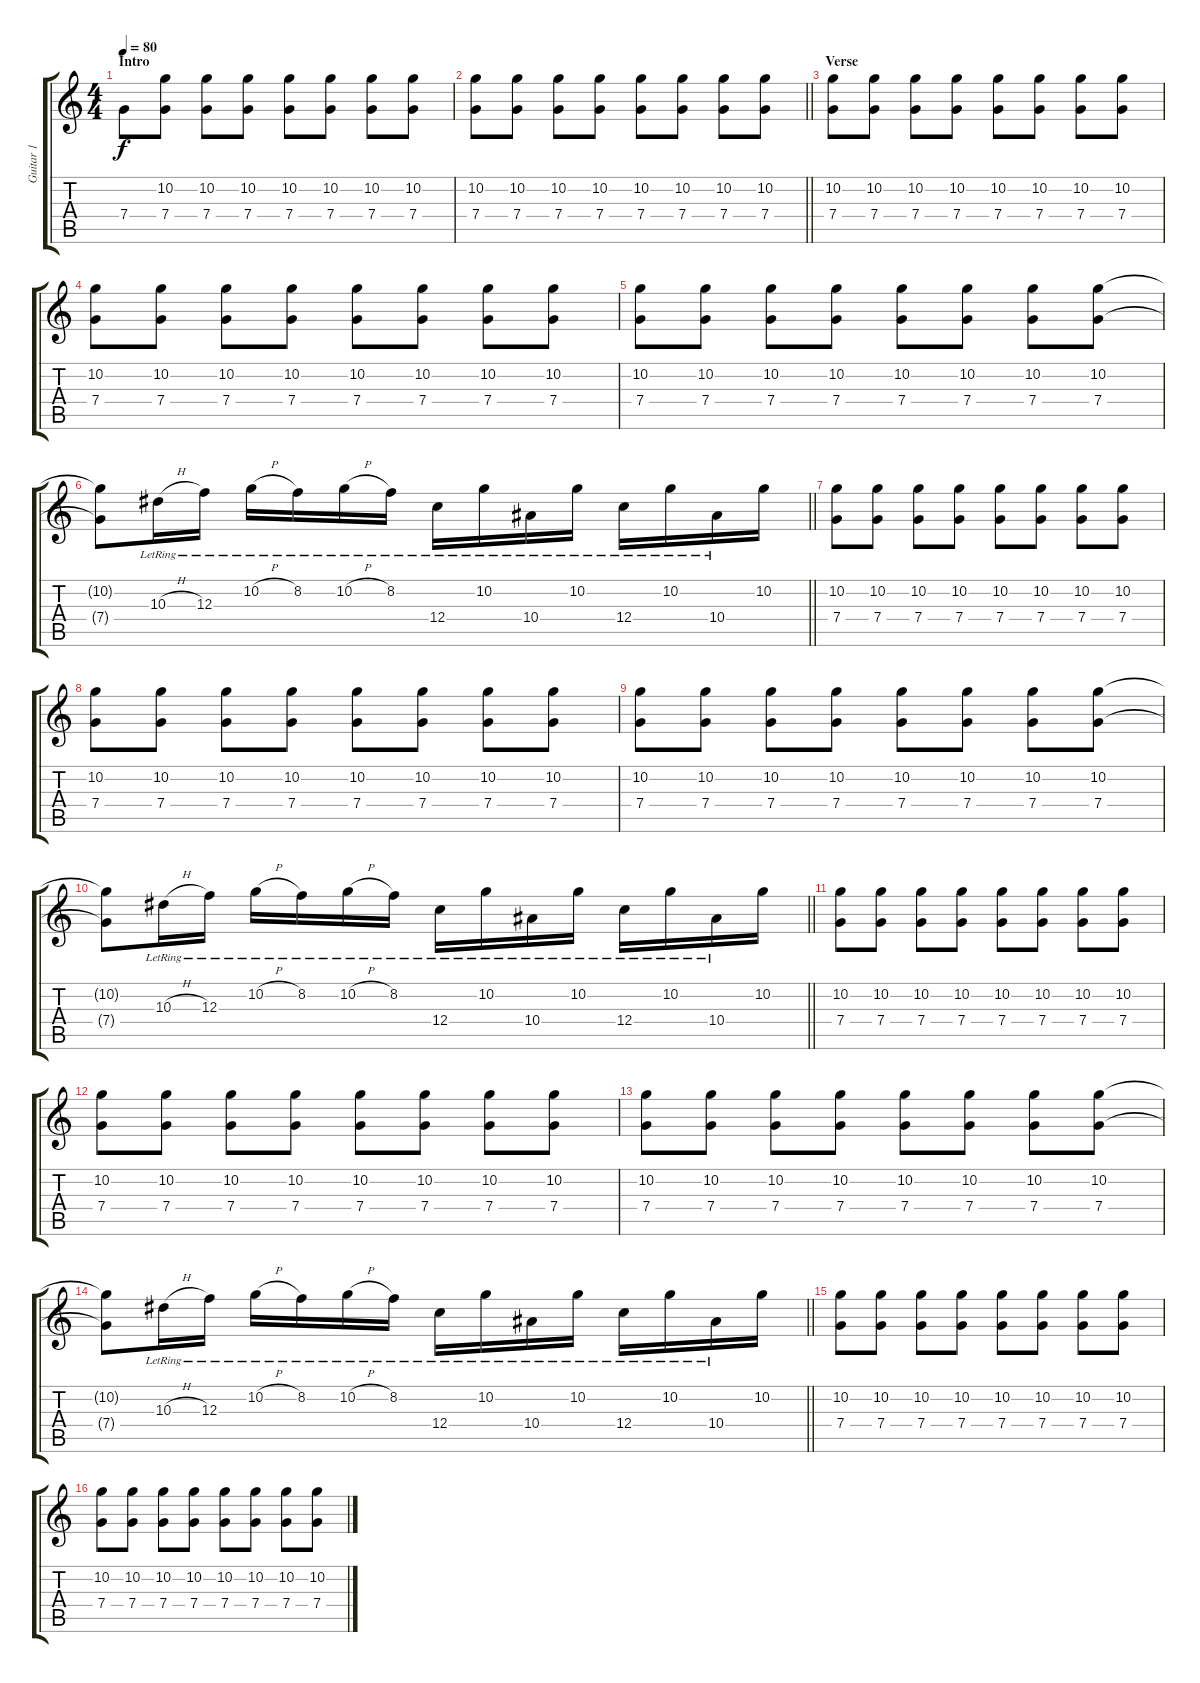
\track ("Guitar 1" "Guitar 1") {instrument acousticguitarsteel}
\staff {score tabs}
\tuning (D4 A3 F3 C3 G2 C2) {hide}
\ts (4 4)
\section ("" "Intro")
\tempo 80
\clef g2
\ks c
7.4.8{dy f instrument acousticguitarsteel} (10.2 7.4).8 (10.2 7.4).8 (10.2 7.4).8 (10.2 7.4).8 (10.2 7.4).8 (10.2 7.4).8 (10.2 7.4).8 |
\barLineRight lightlight
(10.2 7.4).8 (10.2 7.4).8 (10.2 7.4).8 (10.2 7.4).8 (10.2 7.4).8 (10.2 7.4).8 (10.2 7.4).8 (10.2 7.4).8 |
\section ("" "Verse")
(10.2 7.4).8 (10.2 7.4).8 (10.2 7.4).8 (10.2 7.4).8 (10.2 7.4).8 (10.2 7.4).8 (10.2 7.4).8 (10.2 7.4).8 |
(10.2 7.4).8 (10.2 7.4).8 (10.2 7.4).8 (10.2 7.4).8 (10.2 7.4).8 (10.2 7.4).8 (10.2 7.4).8 (10.2 7.4).8 |
(10.2 7.4).8 (10.2 7.4).8 (10.2 7.4).8 (10.2 7.4).8 (10.2 7.4).8 (10.2 7.4).8 (10.2 7.4).8 (10.2 7.4).8 |
\barLineRight lightlight
(10.2{t} 7.4{t}).8 10.3{h lr}.16 12.3{lr}.16 10.2{h lr}.16 8.2{lr}.16 10.2{h lr}.16 8.2{lr}.16 12.4{lr}.16 10.2{lr}.16 10.4{lr}.16 10.2{lr}.16 12.4{lr}.16 10.2{lr}.16 10.4{lr}.16 10.2.16 |
(10.2 7.4).8 (10.2 7.4).8 (10.2 7.4).8 (10.2 7.4).8 (10.2 7.4).8 (10.2 7.4).8 (10.2 7.4).8 (10.2 7.4).8 |
(10.2 7.4).8 (10.2 7.4).8 (10.2 7.4).8 (10.2 7.4).8 (10.2 7.4).8 (10.2 7.4).8 (10.2 7.4).8 (10.2 7.4).8 |
(10.2 7.4).8 (10.2 7.4).8 (10.2 7.4).8 (10.2 7.4).8 (10.2 7.4).8 (10.2 7.4).8 (10.2 7.4).8 (10.2 7.4).8 |
\barLineRight lightlight
(10.2{t} 7.4{t}).8 10.3{h lr}.16 12.3{lr}.16 10.2{h lr}.16 8.2{lr}.16 10.2{h lr}.16 8.2{lr}.16 12.4{lr}.16 10.2{lr}.16 10.4{lr}.16 10.2{lr}.16 12.4{lr}.16 10.2{lr}.16 10.4{lr}.16 10.2.16 |
(10.2 7.4).8 (10.2 7.4).8 (10.2 7.4).8 (10.2 7.4).8 (10.2 7.4).8 (10.2 7.4).8 (10.2 7.4).8 (10.2 7.4).8 |
(10.2 7.4).8 (10.2 7.4).8 (10.2 7.4).8 (10.2 7.4).8 (10.2 7.4).8 (10.2 7.4).8 (10.2 7.4).8 (10.2 7.4).8 |
(10.2 7.4).8 (10.2 7.4).8 (10.2 7.4).8 (10.2 7.4).8 (10.2 7.4).8 (10.2 7.4).8 (10.2 7.4).8 (10.2 7.4).8 |
\barLineRight lightlight
(10.2{t} 7.4{t}).8 10.3{h lr}.16 12.3{lr}.16 10.2{h lr}.16 8.2{lr}.16 10.2{h lr}.16 8.2{lr}.16 12.4{lr}.16 10.2{lr}.16 10.4{lr}.16 10.2{lr}.16 12.4{lr}.16 10.2{lr}.16 10.4{lr}.16 10.2.16 |
(10.2 7.4).8 (10.2 7.4).8 (10.2 7.4).8 (10.2 7.4).8 (10.2 7.4).8 (10.2 7.4).8 (10.2 7.4).8 (10.2 7.4).8 |
(10.2 7.4).8 (10.2 7.4).8 (10.2 7.4).8 (10.2 7.4).8 (10.2 7.4).8 (10.2 7.4).8 (10.2 7.4).8 (10.2 7.4).8
